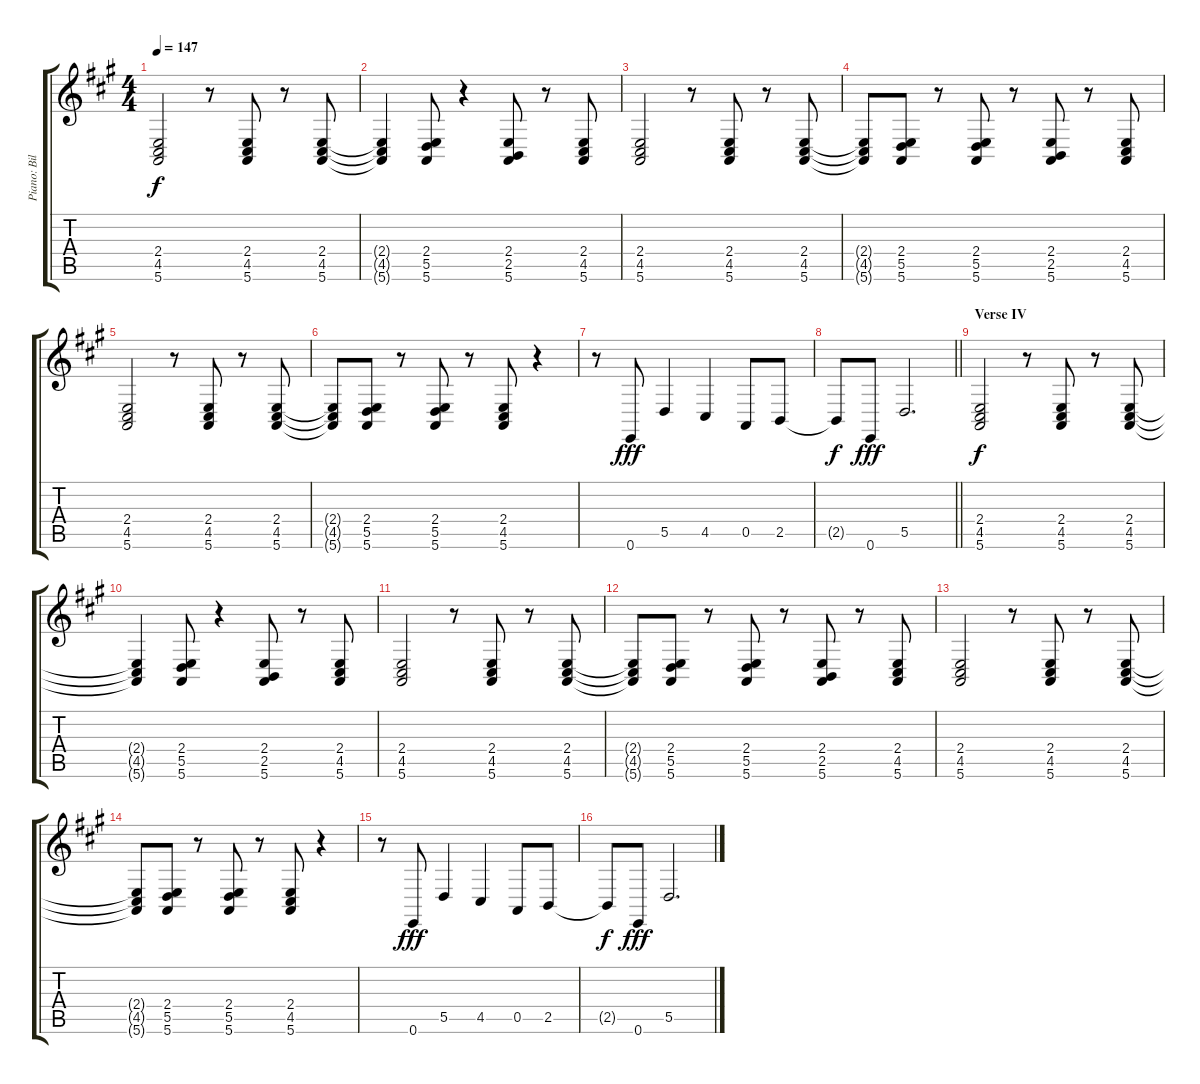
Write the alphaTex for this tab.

\track ("Piano: Billy" "Piano: Bil") {instrument electricgrandpiano}
\staff {score tabs}
\tuning (E4 B3 G3 D3 A2 E2) {hide}
\ts (4 4)
\tempo 147
\clef g2
\ks a
(2.4 4.5 5.6).2{dy f} r.8 (2.4 4.5 5.6).8 r.8 (2.4 4.5 5.6).8 |
(2.4{t} 4.5{t} 5.6{t}).4 (2.4 5.5 5.6).8 r.4 (2.4 2.5 5.6).8 r.8 (2.4 4.5 5.6).8 |
(2.4 4.5 5.6).2 r.8 (2.4 4.5 5.6).8 r.8 (2.4 4.5 5.6).8 |
(2.4{t} 4.5{t} 5.6{t}).8 (2.4 5.5 5.6).8 r.8 (2.4 5.5 5.6).8 r.8 (2.4 2.5 5.6).8 r.8 (2.4 4.5 5.6).8 |
(2.4 4.5 5.6).2 r.8 (2.4 4.5 5.6).8 r.8 (2.4 4.5 5.6).8 |
(2.4{t} 4.5{t} 5.6{t}).8 (2.4 5.5 5.6).8 r.8 (2.4 5.5 5.6).8 r.8 (2.4 4.5 5.6).8 r.4 |
r.8 0.6.8{dy fff} 5.5.4 4.5.4 0.5.8 2.5.8 |
\barLineRight lightlight
2.5{t}.8{dy f} 0.6.8{dy fff} 5.5.2{d} |
\section ("" "Verse IV")
(2.4 4.5 5.6).2{dy f} r.8 (2.4 4.5 5.6).8 r.8 (2.4 4.5 5.6).8 |
(2.4{t} 4.5{t} 5.6{t}).4 (2.4 5.5 5.6).8 r.4 (2.4 2.5 5.6).8 r.8 (2.4 4.5 5.6).8 |
(2.4 4.5 5.6).2 r.8 (2.4 4.5 5.6).8 r.8 (2.4 4.5 5.6).8 |
(2.4{t} 4.5{t} 5.6{t}).8 (2.4 5.5 5.6).8 r.8 (2.4 5.5 5.6).8 r.8 (2.4 2.5 5.6).8 r.8 (2.4 4.5 5.6).8 |
(2.4 4.5 5.6).2 r.8 (2.4 4.5 5.6).8 r.8 (2.4 4.5 5.6).8 |
(2.4{t} 4.5{t} 5.6{t}).8 (2.4 5.5 5.6).8 r.8 (2.4 5.5 5.6).8 r.8 (2.4 4.5 5.6).8 r.4 |
r.8 0.6.8{dy fff} 5.5.4 4.5.4 0.5.8 2.5.8 |
2.5{t}.8{dy f} 0.6.8{dy fff} 5.5.2{d}
